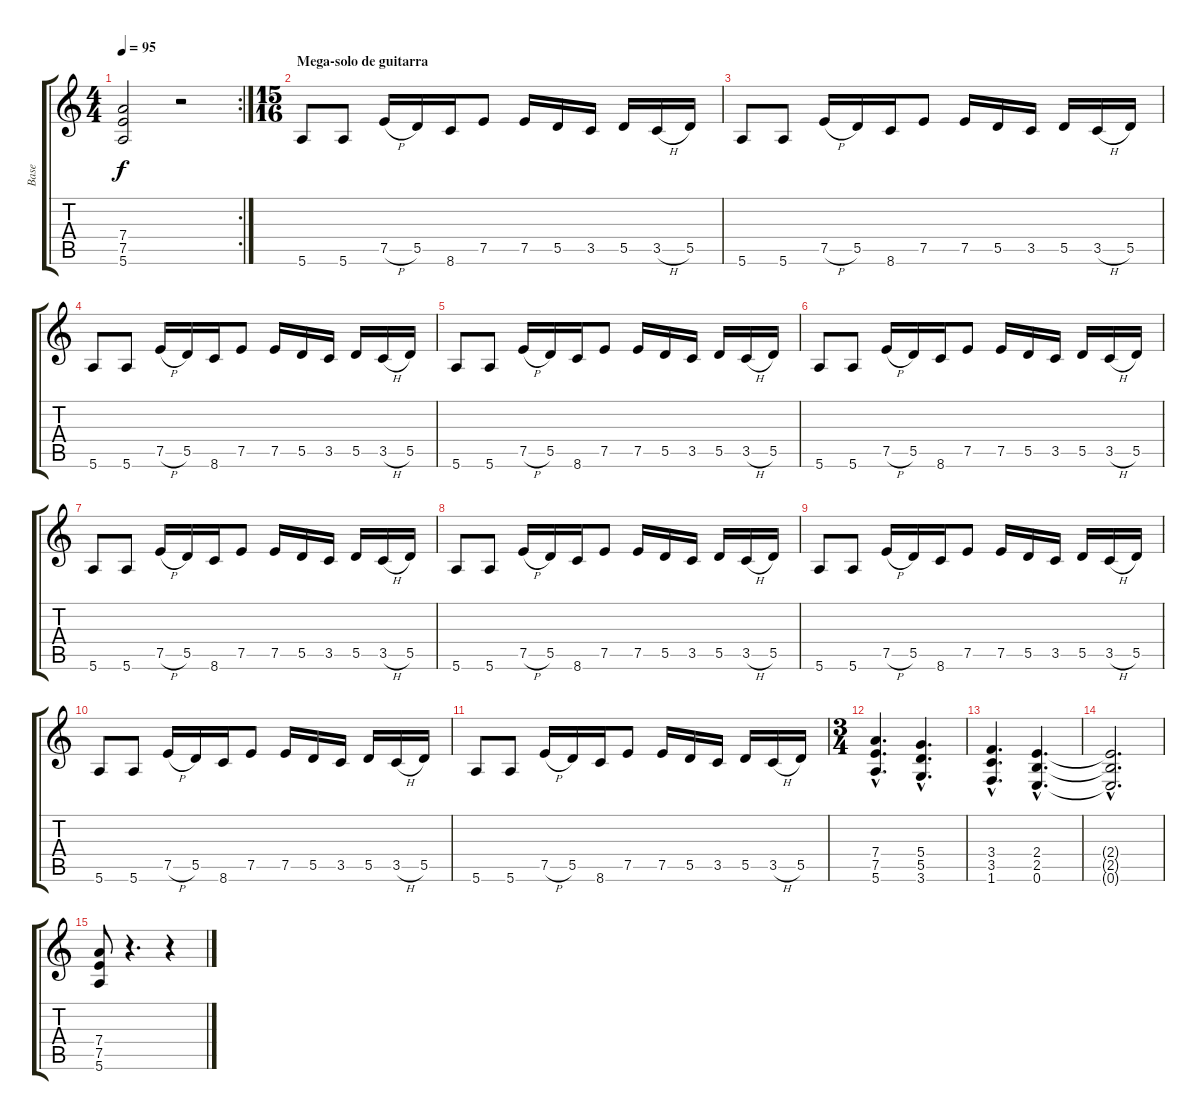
\track ("Base" "Base") {instrument distortionguitar}
\staff {score tabs}
\tuning (E4 B3 G3 D3 A2 E2) {hide}
\rc 2
\ts (4 4)
\tempo 95
\clef g2
\ks c
(7.4 7.5 5.6).2{dy f} r.2 |
\ts (15 16)
\section ("" "Mega-solo de guitarra")
5.6.8 5.6.8 7.5{h}.16 5.5.16 8.6.16 7.5.8 7.5.16 5.5.16 3.5.16 5.5.16 3.5{h}.16 5.5.16 |
5.6.8 5.6.8 7.5{h}.16 5.5.16 8.6.16 7.5.8 7.5.16 5.5.16 3.5.16 5.5.16 3.5{h}.16 5.5.16 |
5.6.8 5.6.8 7.5{h}.16 5.5.16 8.6.16 7.5.8 7.5.16 5.5.16 3.5.16 5.5.16 3.5{h}.16 5.5.16 |
5.6.8 5.6.8 7.5{h}.16 5.5.16 8.6.16 7.5.8 7.5.16 5.5.16 3.5.16 5.5.16 3.5{h}.16 5.5.16 |
5.6.8 5.6.8 7.5{h}.16 5.5.16 8.6.16 7.5.8 7.5.16 5.5.16 3.5.16 5.5.16 3.5{h}.16 5.5.16 |
5.6.8 5.6.8 7.5{h}.16 5.5.16 8.6.16 7.5.8 7.5.16 5.5.16 3.5.16 5.5.16 3.5{h}.16 5.5.16 |
5.6.8 5.6.8 7.5{h}.16 5.5.16 8.6.16 7.5.8 7.5.16 5.5.16 3.5.16 5.5.16 3.5{h}.16 5.5.16 |
5.6.8 5.6.8 7.5{h}.16 5.5.16 8.6.16 7.5.8 7.5.16 5.5.16 3.5.16 5.5.16 3.5{h}.16 5.5.16 |
5.6.8 5.6.8 7.5{h}.16 5.5.16 8.6.16 7.5.8 7.5.16 5.5.16 3.5.16 5.5.16 3.5{h}.16 5.5.16 |
5.6.8 5.6.8 7.5{h}.16 5.5.16 8.6.16 7.5.8 7.5.16 5.5.16 3.5.16 5.5.16 3.5{h}.16 5.5.16 |
\ts (3 4)
(7.4{hac} 7.5{hac} 5.6{hac}).4{d} (5.4{hac} 5.5{hac} 3.6{hac}).4{d} |
(3.4{hac} 3.5{hac} 1.6{hac}).4{d} (2.4{hac} 2.5{hac} 0.6{hac}).4{d} |
(2.4{hac t} 2.5{hac t} 0.6{hac t}).2{d} |
(7.4 7.5 5.6).8 r.4{d} r.4
